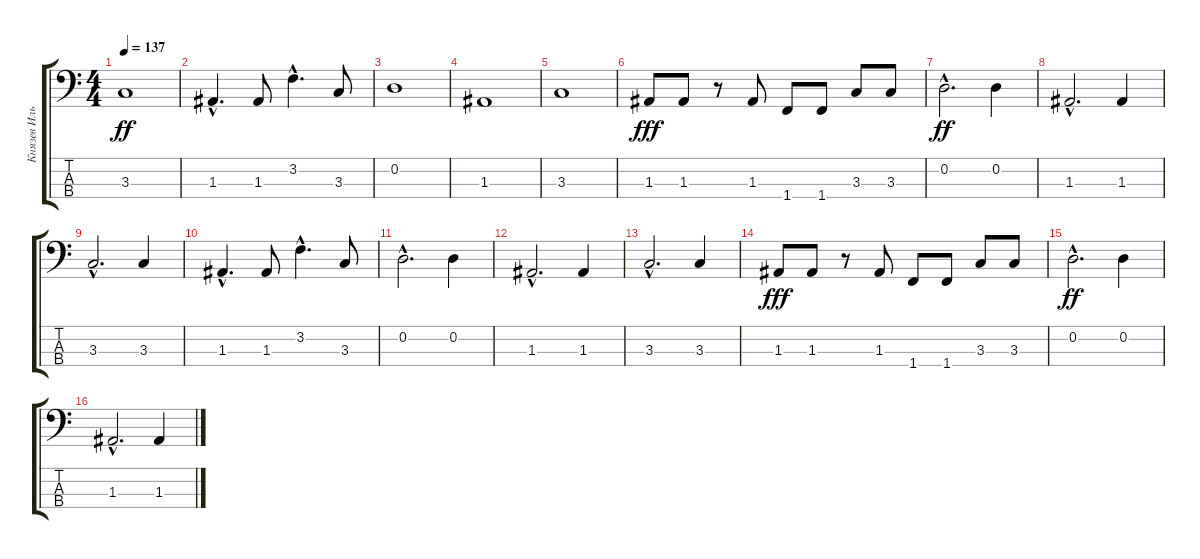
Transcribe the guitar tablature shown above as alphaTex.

\track ("Князев Илья" "Князев Иль") {instrument electricbasspick}
\staff {score tabs}
\tuning (G2 D2 A1 E1) {hide}
\ts (4 4)
\tempo 137
\clef f4
\ks c
3.3.1{dy ff} |
1.3{hac}.4{d} 1.3.8 3.2{hac}.4{d} 3.3.8 |
0.2.1 |
1.3.1 |
3.3.1 |
1.3.8{dy fff} 1.3.8 r.8 1.3.8 1.4.8 1.4.8 3.3.8 3.3.8 |
0.2{hac}.2{d dy ff} 0.2.4 |
1.3{hac}.2{d} 1.3.4 |
3.3{hac}.2{d} 3.3.4 |
1.3{hac}.4{d} 1.3.8 3.2{hac}.4{d} 3.3.8 |
0.2{hac}.2{d} 0.2.4 |
1.3{hac}.2{d} 1.3.4 |
3.3{hac}.2{d} 3.3.4 |
1.3.8{dy fff} 1.3.8 r.8 1.3.8 1.4.8 1.4.8 3.3.8 3.3.8 |
0.2{hac}.2{d dy ff} 0.2.4 |
1.3{hac}.2{d} 1.3.4
